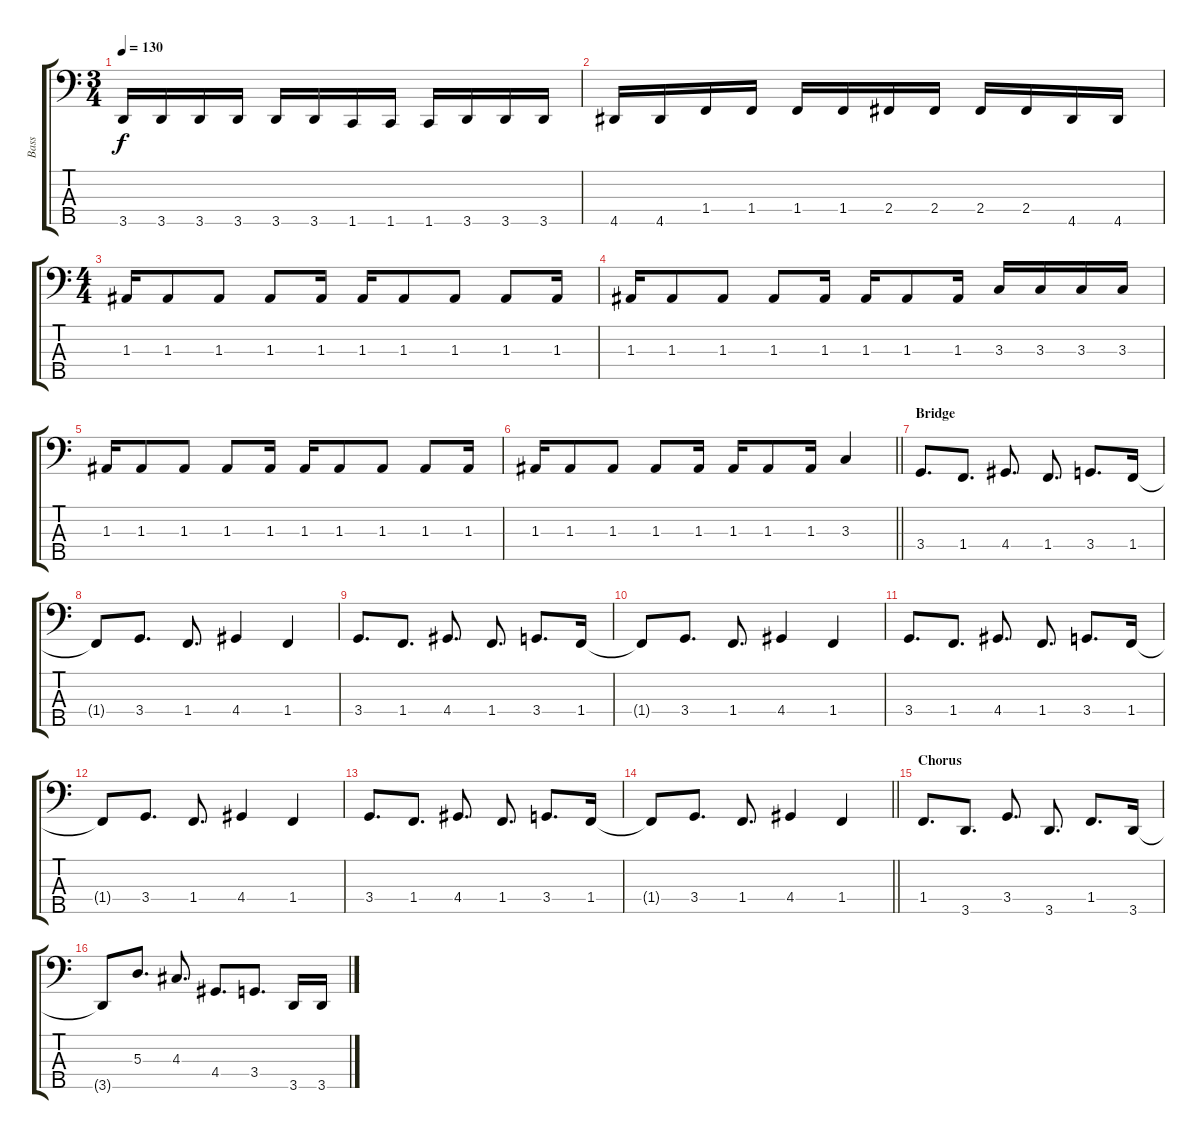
\track ("Bass" "Bass") {instrument electricbassfinger}
\staff {score tabs}
\tuning (G2 D2 A1 E1 B0) {hide}
\ts (3 4)
\tempo 130
\clef f4
\ks c
3.5.16{dy f} 3.5.16 3.5.16 3.5.16 3.5.16 3.5.16 1.5.16 1.5.16 1.5.16 3.5.16 3.5.16 3.5.16 |
4.5.16 4.5.16 1.4.16 1.4.16 1.4.16 1.4.16 2.4.16 2.4.16 2.4.16 2.4.16 4.5.16 4.5.16 |
\ts (4 4)
1.3.16 1.3.8 1.3.8 1.3.8 1.3.16 1.3.16 1.3.8 1.3.8 1.3.8 1.3.16 |
1.3.16 1.3.8 1.3.8 1.3.8 1.3.16 1.3.16 1.3.8 1.3.16 3.3.16 3.3.16 3.3.16 3.3.16 |
1.3.16 1.3.8 1.3.8 1.3.8 1.3.16 1.3.16 1.3.8 1.3.8 1.3.8 1.3.16 |
\barLineRight lightlight
1.3.16 1.3.8 1.3.8 1.3.8 1.3.16 1.3.16 1.3.8 1.3.16 3.3.4 |
\section ("" "Bridge")
3.4.8{d} 1.4.8{d} 4.4.8{d} 1.4.8{d} 3.4.8{d} 1.4.16 |
1.4{t}.8 3.4.8{d} 1.4.8{d} 4.4.4 1.4.4 |
3.4.8{d} 1.4.8{d} 4.4.8{d} 1.4.8{d} 3.4.8{d} 1.4.16 |
1.4{t}.8 3.4.8{d} 1.4.8{d} 4.4.4 1.4.4 |
3.4.8{d} 1.4.8{d} 4.4.8{d} 1.4.8{d} 3.4.8{d} 1.4.16 |
1.4{t}.8 3.4.8{d} 1.4.8{d} 4.4.4 1.4.4 |
3.4.8{d} 1.4.8{d} 4.4.8{d} 1.4.8{d} 3.4.8{d} 1.4.16 |
\barLineRight lightlight
1.4{t}.8 3.4.8{d} 1.4.8{d} 4.4.4 1.4.4 |
\section ("" "Chorus")
1.4.8{d} 3.5.8{d} 3.4.8{d} 3.5.8{d} 1.4.8{d} 3.5.16 |
3.5{t}.8 5.3.8{d} 4.3.8{d} 4.4.8{d} 3.4.8{d} 3.5.16 3.5.16
